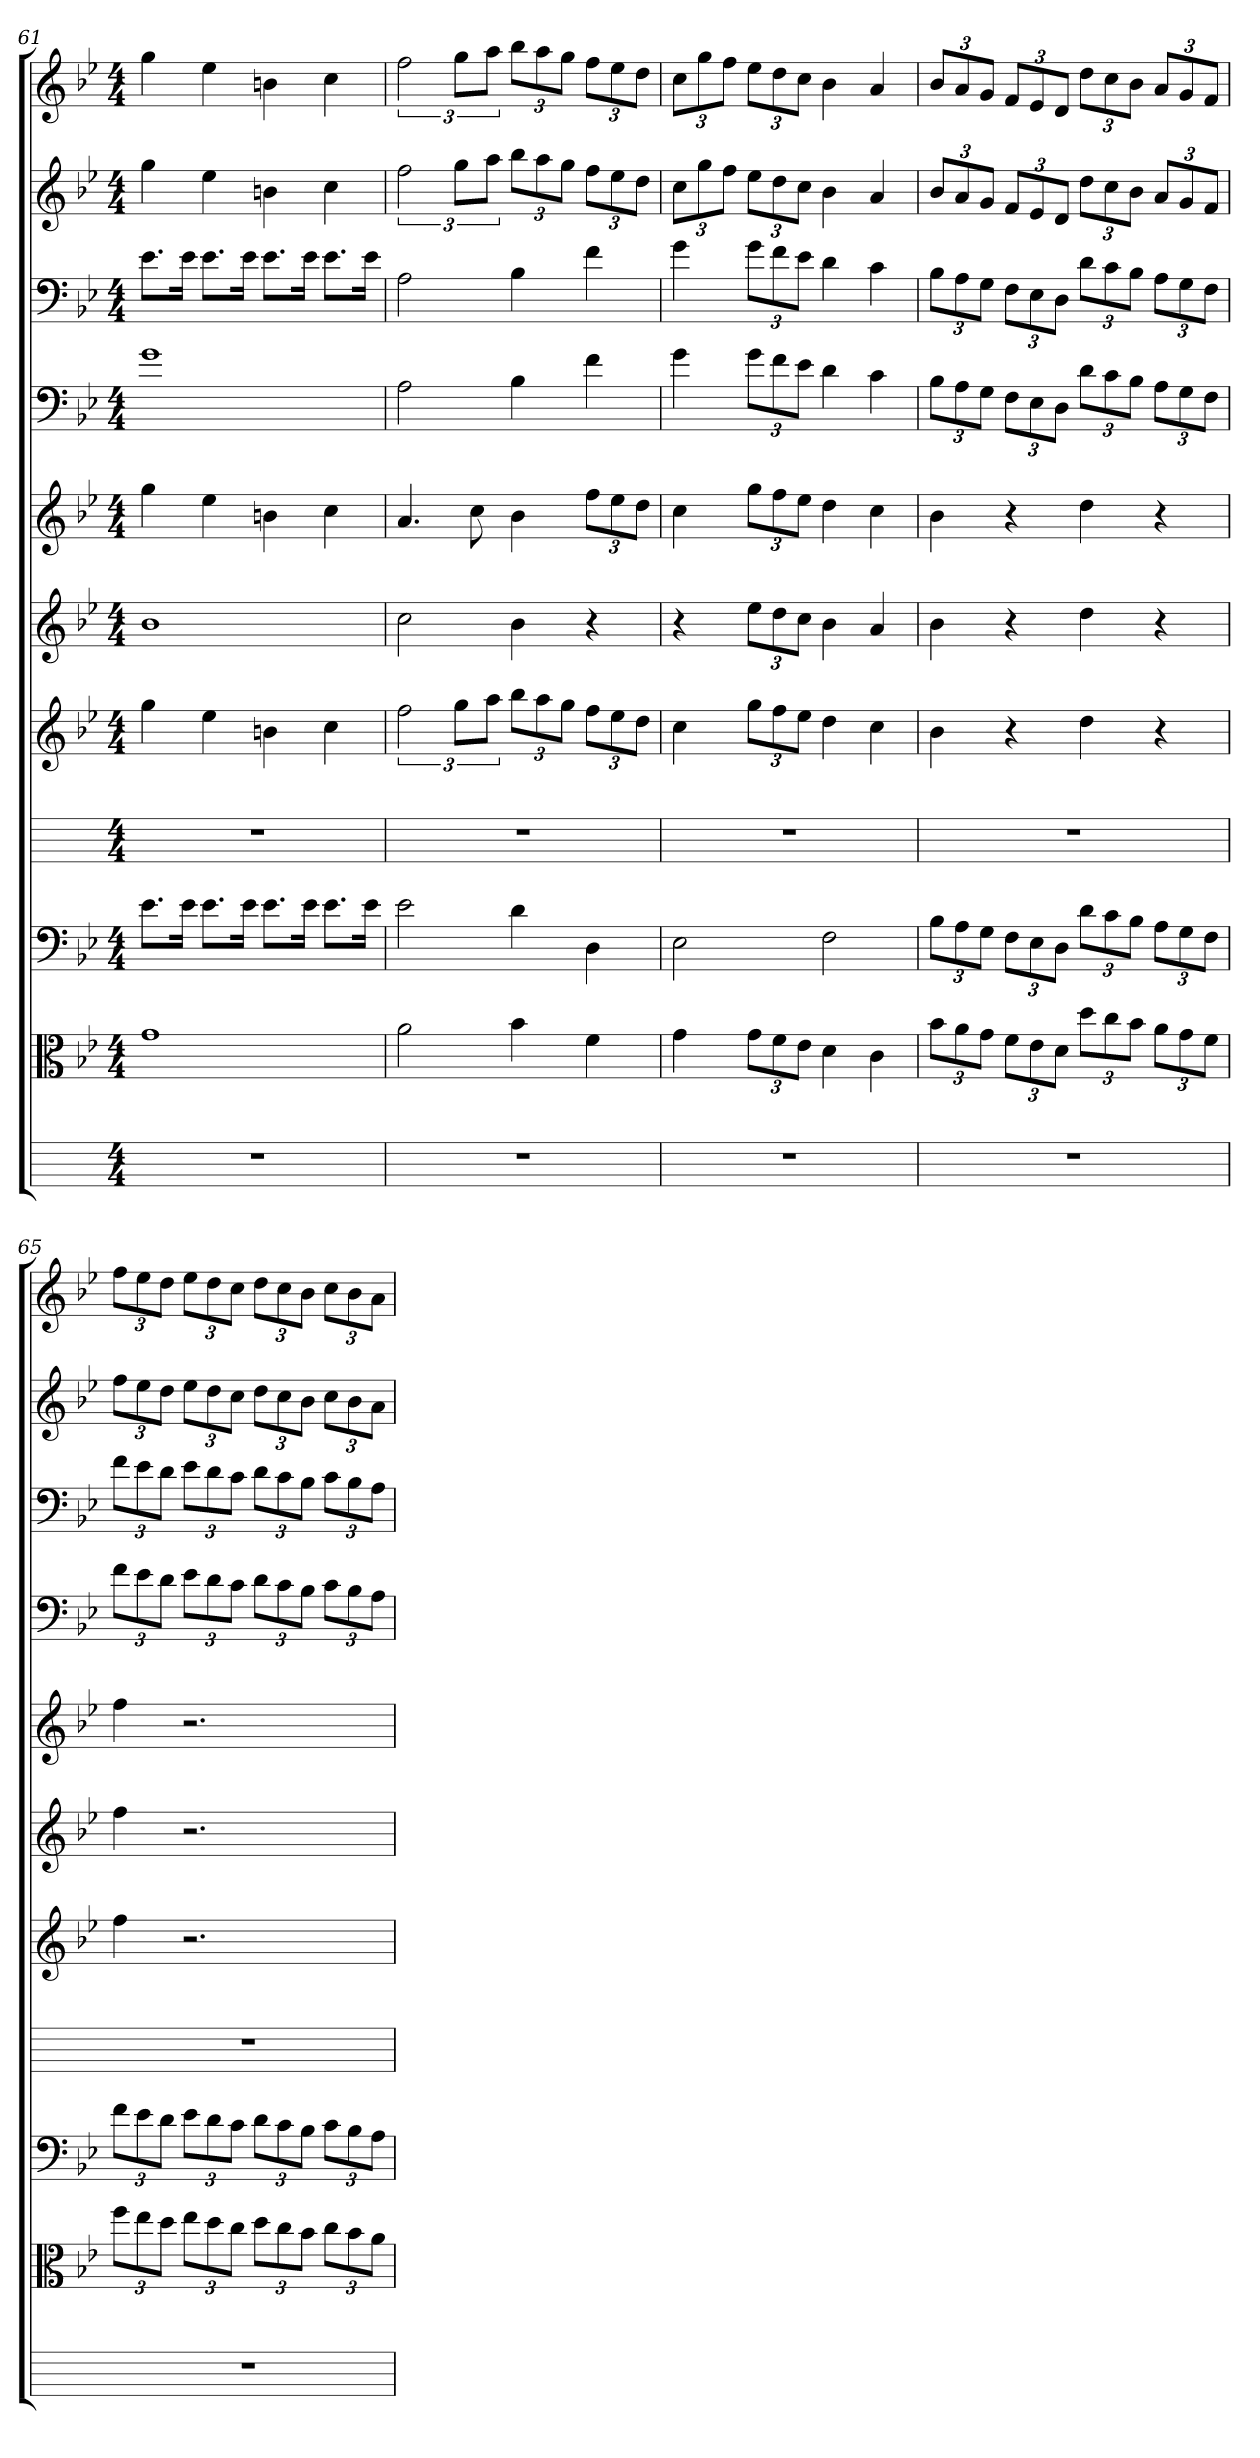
**kern	**kern	**kern	**kern	**kern	**kern	**kern	**kern	**kern	**kern	**kern
*part11	*part10	*part9	*part8	*part7	*part6	*part5	*part4	*part3	*part2	*part1
*staff11	*staff10	*staff9	*staff8	*staff7	*staff6	*staff5	*staff4	*staff3	*staff2	*staff1
*	*clefC3	*clefF4	*	*	*	*	*clefF4	*clefF4	*	*
*k[]	*k[b-e-]	*k[b-e-]	*k[]	*k[b-e-]	*k[b-e-]	*k[b-e-]	*k[b-e-]	*k[b-e-]	*k[b-e-]	*k[b-e-]
*M4/4	*M4/4	*M4/4	*M4/4	*M4/4	*M4/4	*M4/4	*M4/4	*M4/4	*M4/4	*M4/4
=61	=61	=61	=61	=61	=61	=61	=61	=61	=61	=61
1r	1g	8.e-\L	1r	4gg	1b-	4gg	1g	8.e-\L	4gg	4gg
.	.	16e-\Jk	.	.	.	.	.	16e-\Jk	.	.
.	.	8.e-\L	.	4ee-	.	4ee-	.	8.e-\L	4ee-	4ee-
.	.	16e-\Jk	.	.	.	.	.	16e-\Jk	.	.
.	.	8.e-\L	.	4bn	.	4bn	.	8.e-\L	4bn	4bn
.	.	16e-\Jk	.	.	.	.	.	16e-\Jk	.	.
.	.	8.e-\L	.	4cc	.	4cc	.	8.e-\L	4cc	4cc
.	.	16e-\Jk	.	.	.	.	.	16e-\Jk	.	.
=62	=62	=62	=62	=62	=62	=62	=62	=62	=62	=62
1r	2a	2e-	1r	3ff	2cc	4.a	2A	2A	3ff	3ff
.	.	.	.	12ggL	.	.	.	.	12ggL	12ggL
.	.	.	.	.	.	8cc	.	.	.	.
.	.	.	.	12aaJ	.	.	.	.	12aaJ	12aaJ
.	4b-	4d	.	12bb-L	4b-	4b-	4B-	4B-	12bb-L	12bb-L
.	.	.	.	12aa	.	.	.	.	12aa	12aa
.	.	.	.	12ggJ	.	.	.	.	12ggJ	12ggJ
.	4f	4D	.	12ffL	4r	12ffL	4f	4f	12ffL	12ffL
.	.	.	.	12ee-	.	12ee-	.	.	12ee-	12ee-
.	.	.	.	12ddJ	.	12ddJ	.	.	12ddJ	12ddJ
=63	=63	=63	=63	=63	=63	=63	=63	=63	=63	=63
1r	4g	2E-	1r	4cc	4r	4cc	4g	4g	12ccL	12ccL
.	.	.	.	.	.	.	.	.	12gg	12gg
.	.	.	.	.	.	.	.	.	12ffJ	12ffJ
.	12g\L	.	.	12ggL	12ee-L	12ggL	12g\L	12g\L	12ee-L	12ee-L
.	12f\	.	.	12ff	12dd	12ff	12f\	12f\	12dd	12dd
.	12e-\J	.	.	12ee-J	12ccJ	12ee-J	12e-\J	12e-\J	12ccJ	12ccJ
.	4d	2F	.	4dd	4b-	4dd	4d	4d	4b-	4b-
.	4c	.	.	4cc	4a	4cc	4c	4c	4a	4a
=64	=64	=64	=64	=64	=64	=64	=64	=64	=64	=64
1r	12b-\L	12B-\L	1r	4b-	4b-	4b-	12B-\L	12B-\L	12b-L	12b-L
.	12a\	12A\	.	.	.	.	12A\	12A\	12a	12a
.	12g\J	12G\J	.	.	.	.	12G\J	12G\J	12gJ	12gJ
.	12f\L	12F\L	.	4r	4r	4r	12F\L	12F\L	12fL	12fL
.	12e-\	12E-\	.	.	.	.	12E-\	12E-\	12e-	12e-
.	12d\J	12D\J	.	.	.	.	12D\J	12D\J	12dJ	12dJ
.	12dd\L	12d\L	.	4dd	4dd	4dd	12d\L	12d\L	12ddL	12ddL
.	12cc\	12c\	.	.	.	.	12c\	12c\	12cc	12cc
.	12b-\J	12B-\J	.	.	.	.	12B-\J	12B-\J	12b-J	12b-J
.	12a\L	12A\L	.	4r	4r	4r	12A\L	12A\L	12aL	12aL
.	12g\	12G\	.	.	.	.	12G\	12G\	12g	12g
.	12f\J	12F\J	.	.	.	.	12F\J	12F\J	12fJ	12fJ
=65	=65	=65	=65	=65	=65	=65	=65	=65	=65	=65
1r	12ff\L	12f\L	1r	4ff	4ff	4ff	12f\L	12f\L	12ffL	12ffL
.	12ee-\	12e-\	.	.	.	.	12e-\	12e-\	12ee-	12ee-
.	12dd\J	12d\J	.	.	.	.	12d\J	12d\J	12ddJ	12ddJ
.	12ee-\L	12e-\L	.	2.r	2.r	2.r	12e-\L	12e-\L	12ee-L	12ee-L
.	12dd\	12d\	.	.	.	.	12d\	12d\	12dd	12dd
.	12cc\J	12c\J	.	.	.	.	12c\J	12c\J	12ccJ	12ccJ
.	12dd\L	12d\L	.	.	.	.	12d\L	12d\L	12ddL	12ddL
.	12cc\	12c\	.	.	.	.	12c\	12c\	12cc	12cc
.	12b-\J	12B-\J	.	.	.	.	12B-\J	12B-\J	12b-J	12b-J
.	12cc\L	12c\L	.	.	.	.	12c\L	12c\L	12ccL	12ccL
.	12b-\	12B-\	.	.	.	.	12B-\	12B-\	12b-	12b-
.	12a\J	12A\J	.	.	.	.	12A\J	12A\J	12aJ	12aJ
=	=	=	=	=	=	=	=	=	=	=
*-	*-	*-	*-	*-	*-	*-	*-	*-	*-	*-
